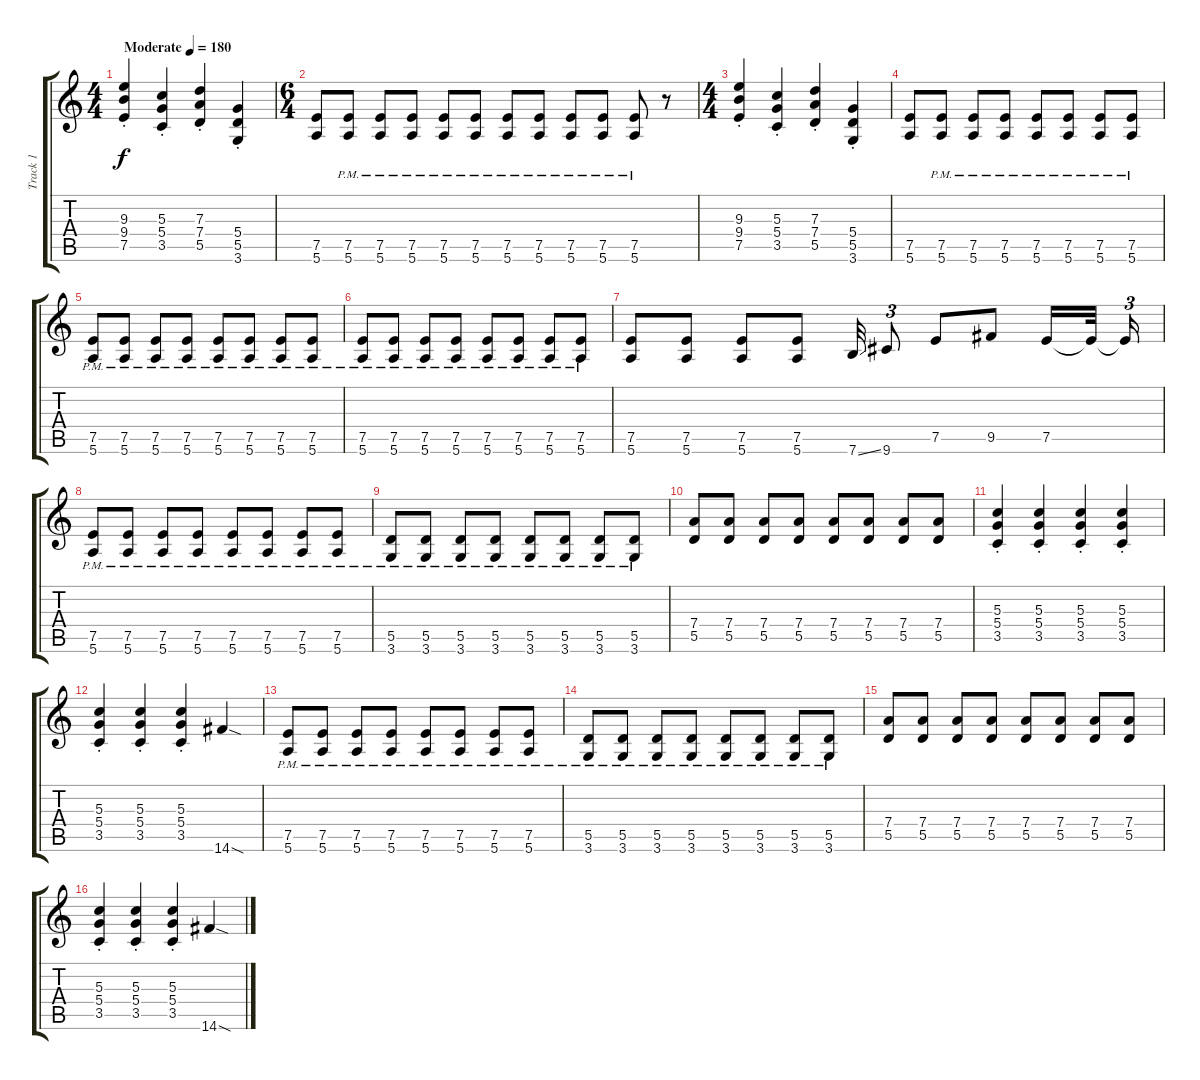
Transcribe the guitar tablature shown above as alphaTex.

\track ("Track 1" "Track 1") {instrument distortionguitar}
\staff {score tabs}
\tuning (E4 B3 G3 D3 A2 E2) {hide}
\ts (4 4)
\tempo (180 "Moderate")
\clef g2
\ks c
(9.3{st} 9.4{st} 7.5{st}).4{dy f instrument distortionguitar} (5.3{st} 5.4{st} 3.5{st}).4 (7.3{st} 7.4{st} 5.5{st}).4 (5.4{st} 5.5{st} 3.6{st}).4 |
\ts (6 4)
(7.5 5.6).8 (7.5{pm} 5.6{pm}).8 (7.5{pm} 5.6{pm}).8 (7.5{pm} 5.6{pm}).8 (7.5{pm} 5.6{pm}).8 (7.5{pm} 5.6{pm}).8 (7.5{pm} 5.6{pm}).8 (7.5{pm} 5.6{pm}).8 (7.5{pm} 5.6{pm}).8 (7.5{pm} 5.6{pm}).8 (7.5{pm} 5.6{pm}).8 r.8 |
\ts (4 4)
(9.3{st} 9.4{st} 7.5{st}).4 (5.3{st} 5.4{st} 3.5{st}).4 (7.3{st} 7.4{st} 5.5{st}).4 (5.4{st} 5.5{st} 3.6{st}).4 |
(7.5 5.6).8 (7.5{pm} 5.6{pm}).8 (7.5{pm} 5.6{pm}).8 (7.5{pm} 5.6{pm}).8 (7.5{pm} 5.6{pm}).8 (7.5{pm} 5.6{pm}).8 (7.5{pm} 5.6{pm}).8 (7.5{pm} 5.6{pm}).8 |
(7.5{pm} 5.6{pm}).8 (7.5{pm} 5.6{pm}).8 (7.5{pm} 5.6{pm}).8 (7.5{pm} 5.6{pm}).8 (7.5{pm} 5.6{pm}).8 (7.5{pm} 5.6{pm}).8 (7.5{pm} 5.6{pm}).8 (7.5{pm} 5.6{pm}).8 |
(7.5{pm} 5.6{pm}).8 (7.5{pm} 5.6{pm}).8 (7.5{pm} 5.6{pm}).8 (7.5{pm} 5.6{pm}).8 (7.5{pm} 5.6{pm}).8 (7.5{pm} 5.6{pm}).8 (7.5{pm} 5.6{pm}).8 (7.5{pm} 5.6{pm}).8 |
(7.5 5.6).8 (7.5 5.6).8 (7.5 5.6).8 (7.5 5.6).8 7.6{ss}.32 9.6.8{tu (3 2)} 7.5.8 9.5.8 7.5.16 7.5{t}.32{beam splitsecondary} 7.5{t}.16{tu (3 2)} |
(7.5{pm} 5.6{pm}).8 (7.5{pm} 5.6{pm}).8 (7.5{pm} 5.6{pm}).8 (7.5{pm} 5.6{pm}).8 (7.5{pm} 5.6{pm}).8 (7.5{pm} 5.6{pm}).8 (7.5{pm} 5.6{pm}).8 (7.5{pm} 5.6{pm}).8 |
(5.5{pm} 3.6{pm}).8 (5.5{pm} 3.6{pm}).8 (5.5{pm} 3.6{pm}).8 (5.5{pm} 3.6{pm}).8 (5.5{pm} 3.6{pm}).8 (5.5{pm} 3.6{pm}).8 (5.5{pm} 3.6{pm}).8 (5.5{pm} 3.6{pm}).8 |
(7.4 5.5).8 (7.4 5.5).8 (7.4 5.5).8 (7.4 5.5).8 (7.4 5.5).8 (7.4 5.5).8 (7.4 5.5).8 (7.4 5.5).8 |
(5.3{st} 5.4{st} 3.5{st}).4 (5.3{st} 5.4{st} 3.5{st}).4 (5.3{st} 5.4{st} 3.5{st}).4 (5.3{st} 5.4{st} 3.5{st}).4 |
(5.3{st} 5.4{st} 3.5{st}).4 (5.3{st} 5.4{st} 3.5{st}).4 (5.3{st} 5.4{st} 3.5{st}).4 14.6{sod}.4 |
(7.5{pm} 5.6{pm}).8 (7.5{pm} 5.6{pm}).8 (7.5{pm} 5.6{pm}).8 (7.5{pm} 5.6{pm}).8 (7.5{pm} 5.6{pm}).8 (7.5{pm} 5.6{pm}).8 (7.5{pm} 5.6{pm}).8 (7.5{pm} 5.6{pm}).8 |
(5.5{pm} 3.6{pm}).8 (5.5{pm} 3.6{pm}).8 (5.5{pm} 3.6{pm}).8 (5.5{pm} 3.6{pm}).8 (5.5{pm} 3.6{pm}).8 (5.5{pm} 3.6{pm}).8 (5.5{pm} 3.6{pm}).8 (5.5{pm} 3.6{pm}).8 |
(7.4 5.5).8 (7.4 5.5).8 (7.4 5.5).8 (7.4 5.5).8 (7.4 5.5).8 (7.4 5.5).8 (7.4 5.5).8 (7.4 5.5).8 |
(5.3{st} 5.4{st} 3.5{st}).4 (5.3{st} 5.4{st} 3.5{st}).4 (5.3{st} 5.4{st} 3.5{st}).4 14.6{sod}.4
